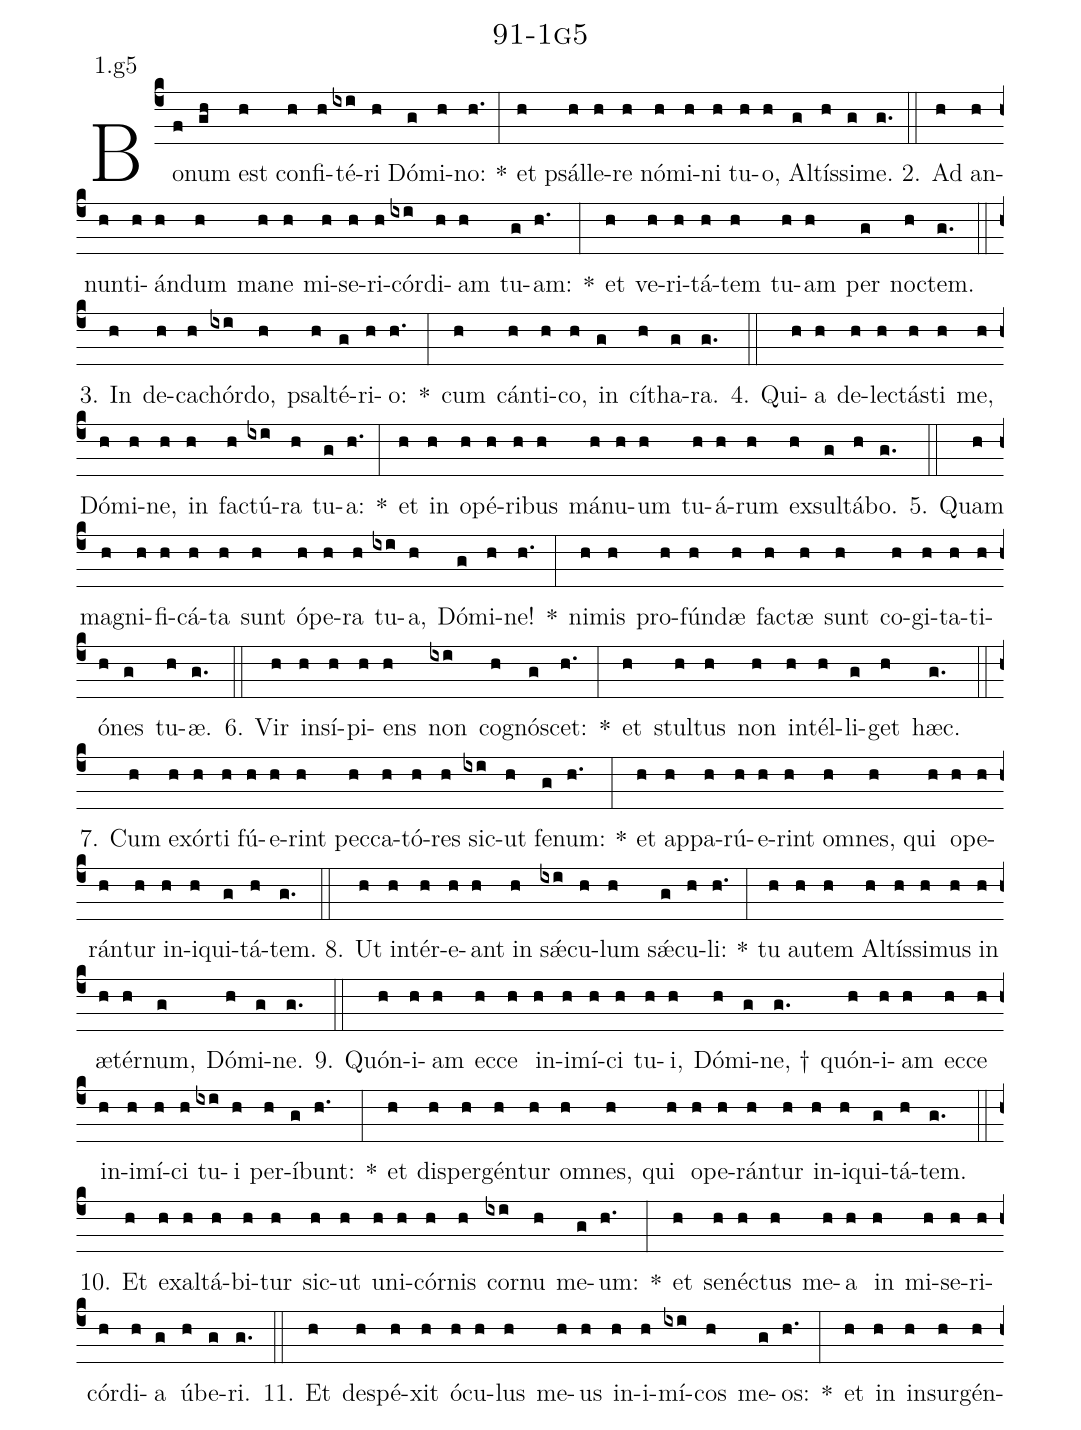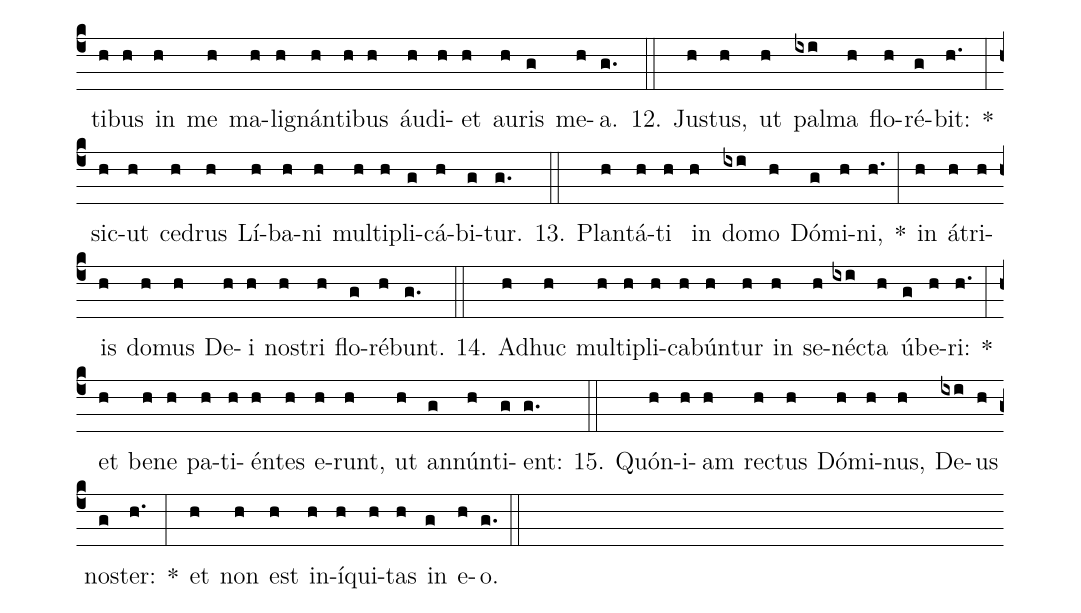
name: 91-1g5;
annotation: 1.g5;
%%
(c4)Bo(f)num(gh) est(h) con(h)fi(h)té(ixi)ri(h) Dó(g)mi(h)no:(h.) *(:) et(h) psál(h)le(h)re(h) nó(h)mi(h)ni(h) tu(h)o,(h) Al(g)tís(h)si(g)me.(g.) (::)
2. Ad(h) an(h)nun(h)ti(h)án(h)dum(h) ma(h)ne(h) mi(h)se(h)ri(h)cór(ixi)di(h)am(h) tu(g)am:(h.) *(:) et(h) ve(h)ri(h)tá(h)tem(h) tu(h)am(h) per(g) noc(h)tem.(g.) (::)
3. In(h) de(h)ca(h)chór(ixi)do,(h) psal(h)té(g)ri(h)o:(h.) *(:) cum(h) cán(h)ti(h)co,(h) in(g) cí(h)tha(g)ra.(g.) (::)
4. Qui(h)a(h) de(h)lec(h)tás(h)ti(h) me,(h) Dó(h)mi(h)ne,(h) in(h) fac(h)tú(ixi)ra(h) tu(g)a:(h.) *(:) et(h) in(h) o(h)pé(h)ri(h)bus(h) má(h)nu(h)um(h) tu(h)á(h)rum(h) ex(h)sul(g)tá(h)bo.(g.) (::)
5. Quam(h) ma(h)gni(h)fi(h)cá(h)ta(h) sunt(h) ó(h)pe(h)ra(h) tu(ixi)a,(h) Dó(g)mi(h)ne!(h.) *(:) ni(h)mis(h) pro(h)fún(h)dæ(h) fac(h)tæ(h) sunt(h) co(h)gi(h)ta(h)ti(h)ó(h)nes(g) tu(h)æ.(g.) (::)
6. Vir(h) in(h)sí(h)pi(h)ens(h) non(ixi) co(h)gnó(g)scet:(h.) *(:) et(h) stul(h)tus(h) non(h) in(h)tél(h)li(g)get(h) hæc.(g.) (::)
7. Cum(h) ex(h)ór(h)ti(h) fú(h)e(h)rint(h) pec(h)ca(h)tó(h)res(h) sic(ixi)ut(h) fe(g)num:(h.) *(:) et(h) ap(h)pa(h)rú(h)e(h)rint(h) om(h)nes,(h) qui(h) o(h)pe(h)rán(h)tur(h) in(h)i(h)qui(g)tá(h)tem.(g.) (::)
8. Ut(h) in(h)tér(h)e(h)ant(h) in(h) sǽ(ixi)cu(h)lum(h) sǽ(g)cu(h)li:(h.) *(:) tu(h) au(h)tem(h) Al(h)tís(h)si(h)mus(h) in(h) æ(h)tér(h)num,(g) Dó(h)mi(g)ne.(g.) (::)
9. Quón(h)i(h)am(h) ec(h)ce(h) in(h)i(h)mí(h)ci(h) tu(h)i,(h) Dó(h)mi(g)ne, †(g.) quón(h)i(h)am(h) ec(h)ce(h) in(h)i(h)mí(h)ci(h) tu(ixi)i(h) per(h)í(g)bunt:(h.) *(:) et(h) di(h)sper(h)gén(h)tur(h) om(h)nes,(h) qui(h) o(h)pe(h)rán(h)tur(h) in(h)i(h)qui(g)tá(h)tem.(g.) (::)
10. Et(h) ex(h)al(h)tá(h)bi(h)tur(h) sic(h)ut(h) u(h)ni(h)cór(h)nis(h) cor(ixi)nu(h) me(g)um:(h.) *(:) et(h) se(h)néc(h)tus(h) me(h)a(h) in(h) mi(h)se(h)ri(h)cór(h)di(h)a(g) ú(h)be(g)ri.(g.) (::)
11. Et(h) de(h)spé(h)xit(h) ó(h)cu(h)lus(h) me(h)us(h) in(h)i(h)mí(ixi)cos(h) me(g)os:(h.) *(:) et(h) in(h) in(h)sur(h)gén(h)ti(h)bus(h) in(h) me(h) ma(h)li(h)gnán(h)ti(h)bus(h) áu(h)di(h)et(h) au(h)ris(g) me(h)a.(g.) (::)
12. Jus(h)tus,(h) ut(h) pal(ixi)ma(h) flo(h)ré(g)bit:(h.) *(:) sic(h)ut(h) ce(h)drus(h) Lí(h)ba(h)ni(h) mul(h)ti(h)pli(g)cá(h)bi(g)tur.(g.) (::)
13. Plan(h)tá(h)ti(h) in(h) do(ixi)mo(h) Dó(g)mi(h)ni,(h.) *(:) in(h) á(h)tri(h)is(h) do(h)mus(h) De(h)i(h) nos(h)tri(h) flo(g)ré(h)bunt.(g.) (::)
14. Ad(h)huc(h) mul(h)ti(h)pli(h)ca(h)bún(h)tur(h) in(h) se(h)néc(ixi)ta(h) ú(g)be(h)ri:(h.) *(:) et(h) be(h)ne(h) pa(h)ti(h)én(h)tes(h) e(h)runt,(h) ut(h) an(g)nún(h)ti(g)ent:(g.) (::)
15. Quón(h)i(h)am(h) rec(h)tus(h) Dó(h)mi(h)nus,(h) De(ixi)us(h) nos(g)ter:(h.) *(:) et(h) non(h) est(h) in(h)í(h)qui(h)tas(h) in(g) e(h)o.(g.) (::)
